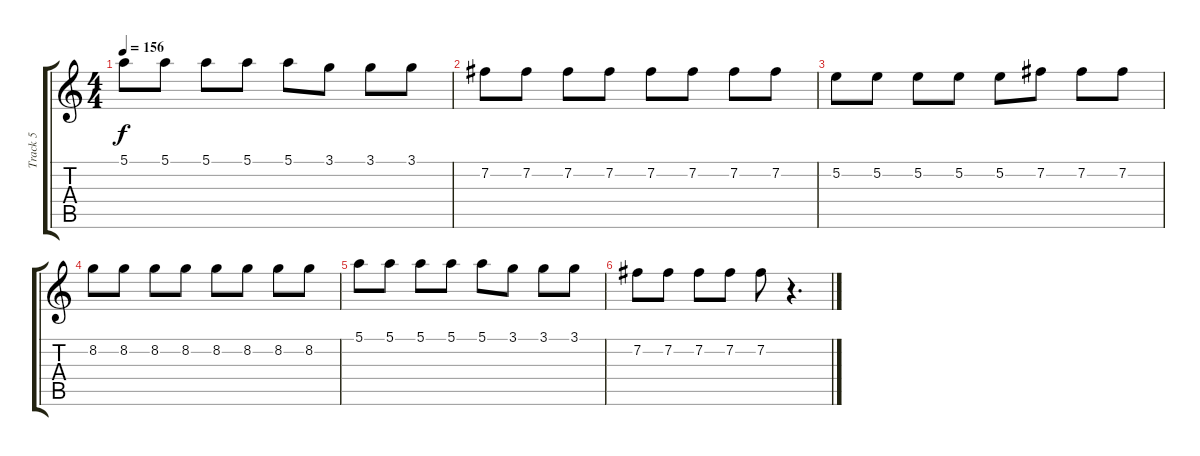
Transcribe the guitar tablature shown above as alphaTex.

\track ("Track 5" "Track 5") {instrument electricguitarclean}
\staff {score tabs}
\tuning (E4 B3 G3 D3 A2 E2) {hide}
\ts (4 4)
\tempo 156
\clef g2
\ks c
5.1.8{dy f} 5.1.8 5.1.8 5.1.8 5.1.8 3.1.8 3.1.8 3.1.8 |
7.2.8 7.2.8 7.2.8 7.2.8 7.2.8 7.2.8 7.2.8 7.2.8 |
5.2.8 5.2.8 5.2.8 5.2.8 5.2.8 7.2.8 7.2.8 7.2.8 |
8.2.8 8.2.8 8.2.8 8.2.8 8.2.8 8.2.8 8.2.8 8.2.8 |
5.1.8 5.1.8 5.1.8 5.1.8 5.1.8 3.1.8 3.1.8 3.1.8 |
7.2.8 7.2.8 7.2.8 7.2.8 7.2.8 r.4{d}
